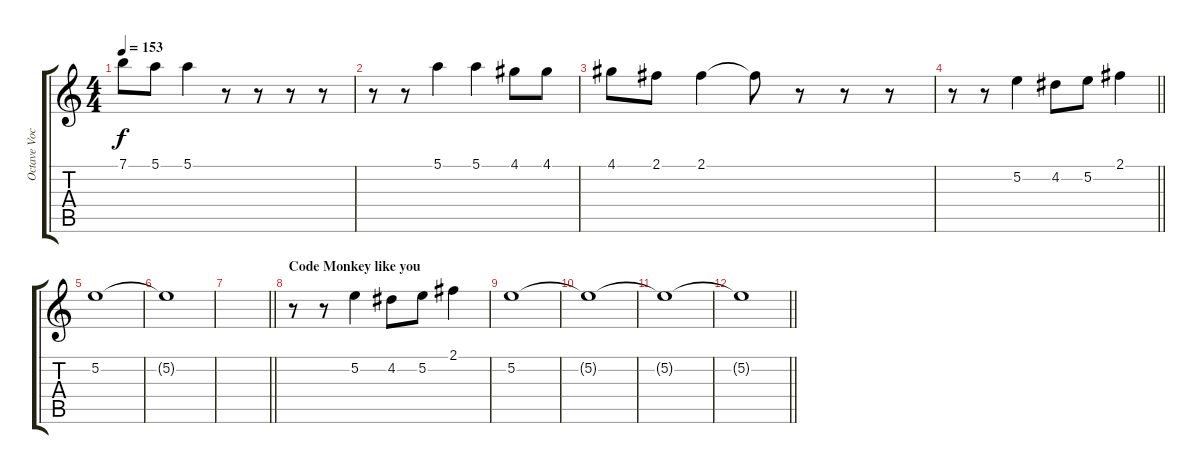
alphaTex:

\track ("Octave Vocals" "Octave Voc") {instrument acousticguitarsteel}
\staff {score tabs}
\tuning (E4 B3 G3 D3 A2 E2) {hide}
\ts (4 4)
\tempo 153
\clef g2
\ks c
7.1.8{dy f} 5.1.8 5.1.4 r.8 r.8 r.8 r.8 |
r.8 r.8 5.1.4 5.1.4 4.1.8 4.1.8 |
4.1.8 2.1.8 2.1.4 2.1{t}.8 r.8 r.8 r.8 |
\barLineRight lightlight
r.8 r.8 5.2.4 4.2.8 5.2.8 2.1.4 |
5.2.1 |
5.2{t}.1 |
\barLineRight lightlight
|
\section ("" "Code Monkey like you")
r.8 r.8 5.2.4 4.2.8 5.2.8 2.1.4 |
5.2.1 |
5.2{t}.1 |
5.2{t}.1 |
\barLineRight lightlight
5.2{t}.1
